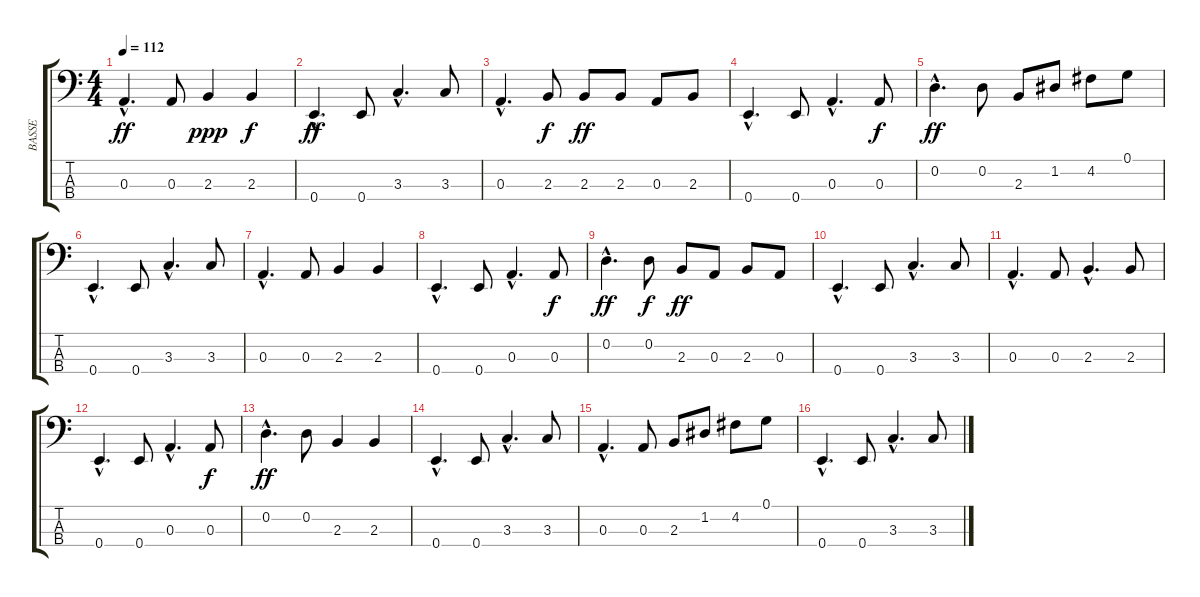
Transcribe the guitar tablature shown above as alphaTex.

\track ("BASSE" "BASSE") {instrument electricbassfinger}
\staff {score tabs}
\tuning (G2 D2 A1 E1) {hide}
\ts (4 4)
\tempo 112
\clef f4
\ks c
0.3{hac}.4{d dy ff} 0.3.8 2.3.4{dy ppp} 2.3.4{dy f} |
0.4{hac}.4{d dy ff} 0.4.8 3.3{hac}.4{d} 3.3.8 |
0.3{hac}.4{d} 2.3.8{dy f} 2.3.8{dy ff} 2.3.8 0.3.8 2.3.8 |
0.4{hac}.4{d} 0.4.8 0.3{hac}.4{d} 0.3.8{dy f} |
0.2{hac}.4{d dy ff} 0.2.8 2.3.8 1.2.8 4.2.8 0.1.8 |
0.4{hac}.4{d} 0.4.8 3.3{hac}.4{d} 3.3.8 |
0.3{hac}.4{d} 0.3.8 2.3.4 2.3.4 |
0.4{hac}.4{d} 0.4.8 0.3{hac}.4{d} 0.3.8{dy f} |
0.2{hac}.4{d dy ff} 0.2.8{dy f} 2.3.8{dy ff} 0.3.8 2.3.8 0.3.8 |
0.4{hac}.4{d} 0.4.8 3.3{hac}.4{d} 3.3.8 |
0.3{hac}.4{d} 0.3.8 2.3{hac}.4{d} 2.3.8 |
0.4{hac}.4{d} 0.4.8 0.3{hac}.4{d} 0.3.8{dy f} |
0.2{hac}.4{d dy ff} 0.2.8 2.3.4 2.3.4 |
0.4{hac}.4{d} 0.4.8 3.3{hac}.4{d} 3.3.8 |
0.3{hac}.4{d} 0.3.8 2.3.8 1.2.8 4.2.8 0.1.8 |
0.4{hac}.4{d} 0.4.8 3.3{hac}.4{d} 3.3.8
